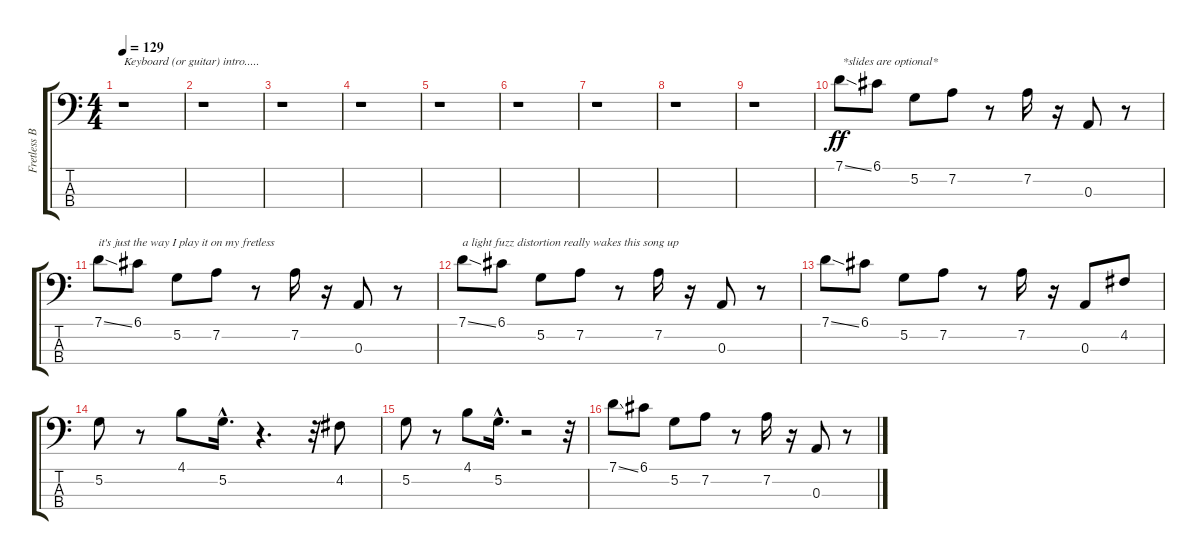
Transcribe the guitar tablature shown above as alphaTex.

\track ("Fretless Bass" "Fretless B") {instrument electricbassfinger}
\staff {score tabs}
\tuning (G2 D2 A1 E1) {hide}
\ts (4 4)
\tempo 129
\clef f4
\ks c
r.1{txt "Keyboard (or guitar) intro....." dy ff instrument electricbassfinger} |
r.1 |
r.1 |
r.1 |
r.1 |
r.1 |
r.1 |
r.1 |
r.1 |
7.1{ss}.8{txt " *slides are optional*"} 6.1.8 5.2.8 7.2.8 r.8 7.2.16 r.16 0.3.8 r.8 |
7.1{ss}.8{txt "it's just the way I play it on my fretless"} 6.1.8 5.2.8 7.2.8 r.8 7.2.16 r.16 0.3.8 r.8 |
7.1{ss}.8{txt "a light fuzz distortion really wakes this song up"} 6.1.8 5.2.8 7.2.8 r.8 7.2.16 r.16 0.3.8 r.8 |
7.1{ss}.8 6.1.8 5.2.8 7.2.8 r.8 7.2.16 r.16 0.3.8 4.2.8 |
5.2.8 r.8 4.1.8 5.2{hac}.16{d} r.4{d} r.32 4.2.8 |
5.2.8 r.8 4.1.8 5.2{hac}.16{d} r.2 r.32 |
7.1{ss}.8 6.1.8 5.2.8 7.2.8 r.8 7.2.16 r.16 0.3.8 r.8
